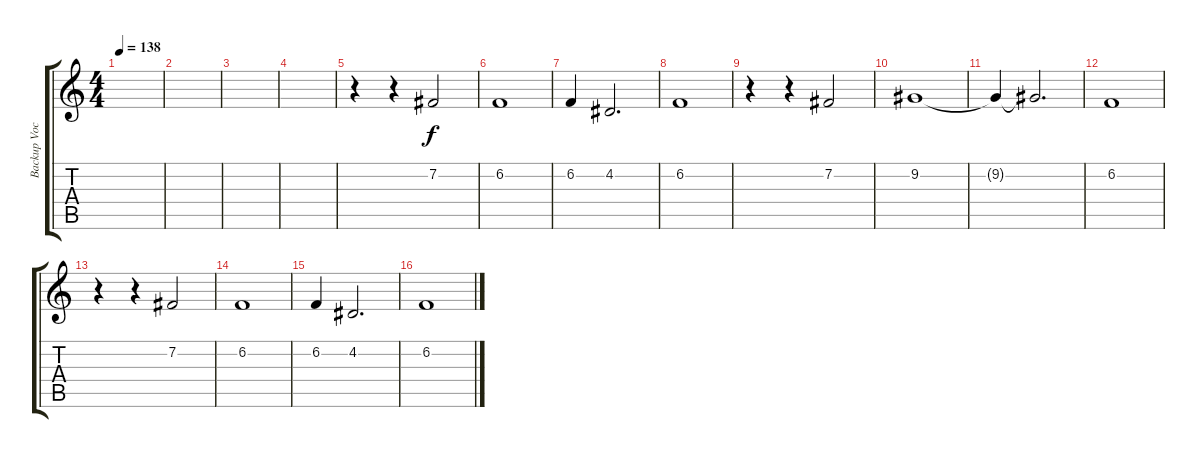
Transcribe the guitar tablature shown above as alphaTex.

\track ("Backup Vocals" "Backup Voc") {instrument stringensemble1}
\staff {score tabs}
\tuning (E4 B3 G3 D3 A2 E2) {hide}
\ts (4 4)
\tempo 138
\clef g2
\ks c
|
|
|
|
r.4 r.4 7.2.2 |
6.2.1 |
6.2.4 4.2.2{d} |
6.2.1 |
r.4 r.4 7.2.2 |
9.2.1 |
9.2{t}.4 9.2{t}.2{d} |
6.2.1 |
r.4 r.4 7.2.2 |
6.2.1 |
6.2.4 4.2.2{d} |
6.2.1
